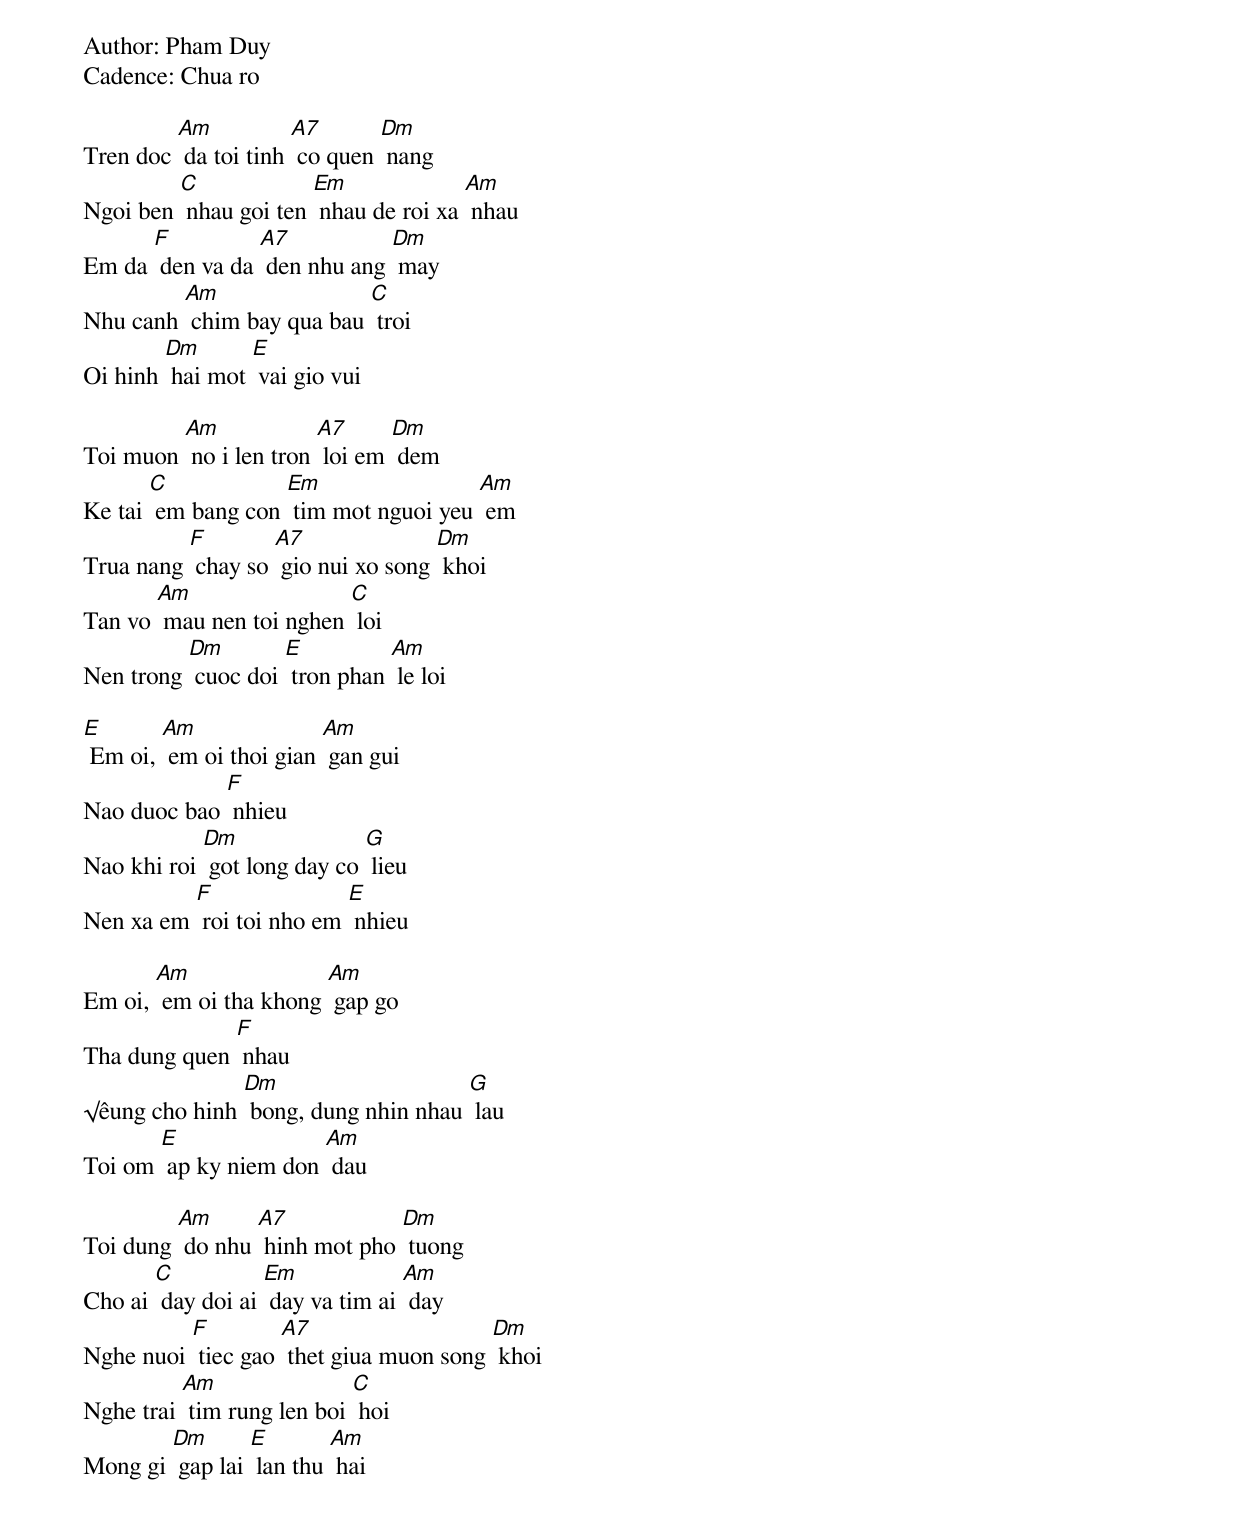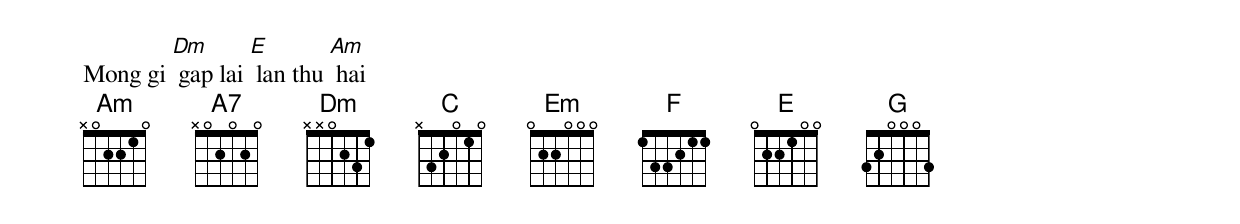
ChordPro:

Author: Pham Duy
Cadence: Chua ro

Tren doc [Am] da toi tinh [A7] co quen [Dm] nang
Ngoi ben [C] nhau goi ten [Em] nhau de roi xa [Am] nhau
Em da [F] den va da [A7] den nhu ang [Dm] may
Nhu canh [Am] chim bay qua bau [C] troi
Oi hinh [Dm] hai mot [E] vai gio vui

Toi muon [Am] no i len tron [A7] loi em [Dm] dem
Ke tai [C] em bang con [Em] tim mot nguoi yeu [Am] em
Trua nang [F] chay so [A7] gio nui xo song [Dm] khoi
Tan vo [Am] mau nen toi nghen [C] loi
Nen trong [Dm] cuoc doi [E] tron phan [Am] le loi

[E] Em oi, [Am] em oi thoi gian [Am] gan gui
Nao duoc bao [F] nhieu
Nao khi roi [Dm] got long day co [G] lieu
Nen xa em [F] roi toi nho em [E] nhieu

Em oi, [Am] em oi tha khong [Am] gap go
Tha dung quen [F] nhau
√êung cho hinh [Dm] bong, dung nhin nhau [G] lau
Toi om [E] ap ky niem don [Am] dau

Toi dung [Am] do nhu [A7] hinh mot pho [Dm] tuong
Cho ai [C] day doi ai [Em] day va tim ai [Am] day
Nghe nuoi [F] tiec gao [A7] thet giua muon song [Dm] khoi
Nghe trai [Am] tim rung len boi [C] hoi
Mong gi [Dm] gap lai [E] lan thu [Am] hai
Mong gi [Dm] gap lai [E] lan thu [Am] hai
